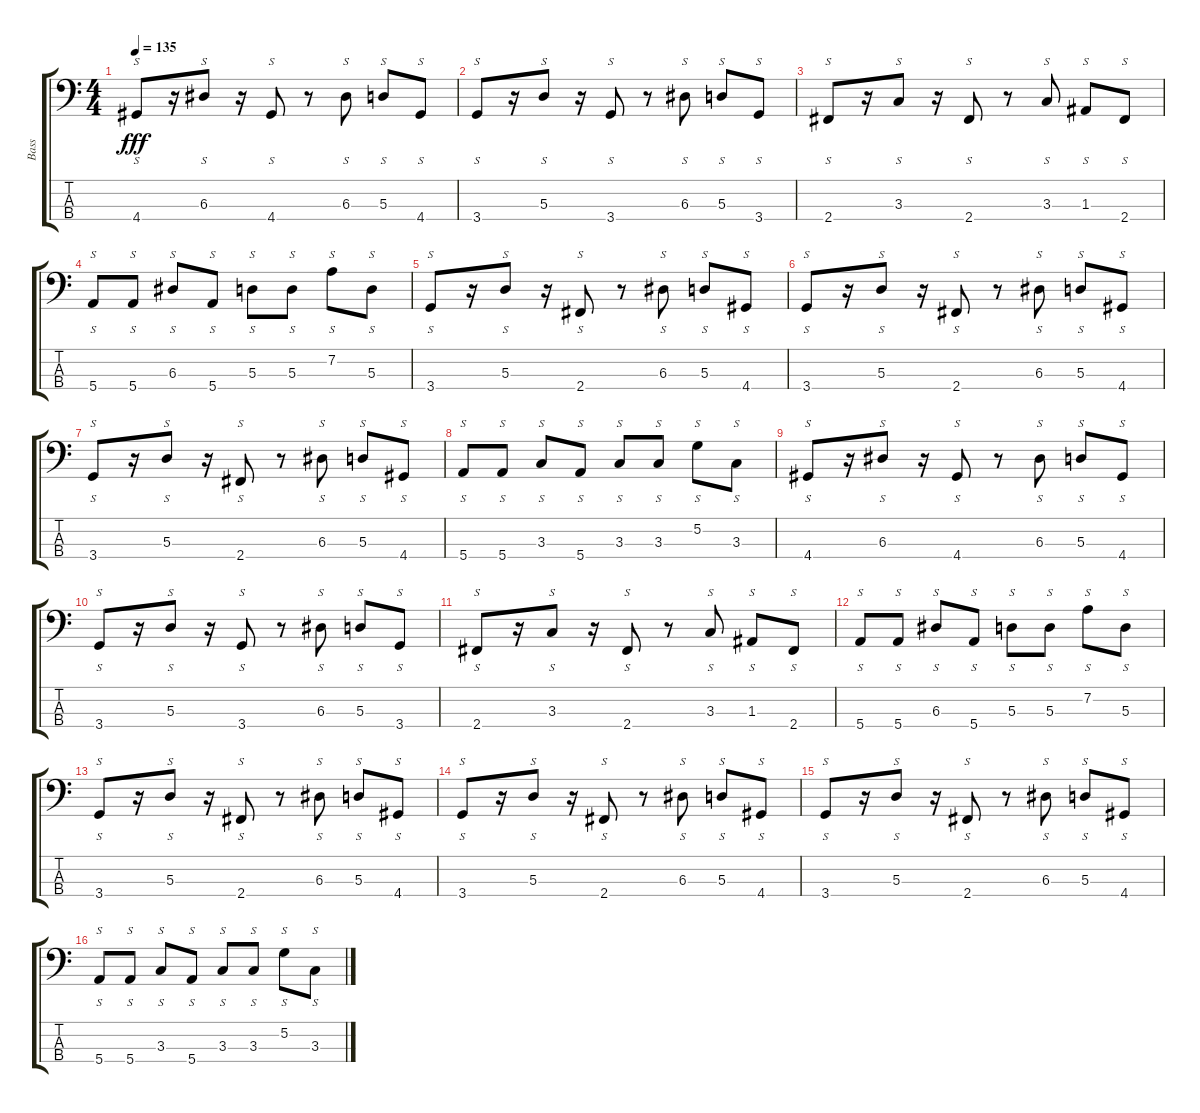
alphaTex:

\track ("Bass" "Bass") {instrument acousticbass}
\staff {score tabs}
\tuning (G2 D2 A1 E1) {hide}
\ts (4 4)
\tempo 135
\clef f4
\ks c
4.4.8{s dy fff} r.16 6.3.8{s} r.16 4.4.8{s} r.8 6.3.8{s} 5.3.8{s} 4.4.8{s} |
3.4.8{s} r.16 5.3.8{s} r.16 3.4.8{s} r.8 6.3.8{s} 5.3.8{s} 3.4.8{s} |
2.4.8{s} r.16 3.3.8{s} r.16 2.4.8{s} r.8 3.3.8{s} 1.3.8{s} 2.4.8{s} |
5.4.8{s} 5.4.8{s} 6.3.8{s} 5.4.8{s} 5.3.8{s} 5.3.8{s} 7.2.8{s} 5.3.8{s} |
3.4.8{s} r.16 5.3.8{s} r.16 2.4.8{s} r.8 6.3.8{s} 5.3.8{s} 4.4.8{s} |
3.4.8{s} r.16 5.3.8{s} r.16 2.4.8{s} r.8 6.3.8{s} 5.3.8{s} 4.4.8{s} |
3.4.8{s} r.16 5.3.8{s} r.16 2.4.8{s} r.8 6.3.8{s} 5.3.8{s} 4.4.8{s} |
5.4.8{s} 5.4.8{s} 3.3.8{s} 5.4.8{s} 3.3.8{s} 3.3.8{s} 5.2.8{s} 3.3.8{s} |
4.4.8{s} r.16 6.3.8{s} r.16 4.4.8{s} r.8 6.3.8{s} 5.3.8{s} 4.4.8{s} |
3.4.8{s} r.16 5.3.8{s} r.16 3.4.8{s} r.8 6.3.8{s} 5.3.8{s} 3.4.8{s} |
2.4.8{s} r.16 3.3.8{s} r.16 2.4.8{s} r.8 3.3.8{s} 1.3.8{s} 2.4.8{s} |
5.4.8{s} 5.4.8{s} 6.3.8{s} 5.4.8{s} 5.3.8{s} 5.3.8{s} 7.2.8{s} 5.3.8{s} |
3.4.8{s} r.16 5.3.8{s} r.16 2.4.8{s} r.8 6.3.8{s} 5.3.8{s} 4.4.8{s} |
3.4.8{s} r.16 5.3.8{s} r.16 2.4.8{s} r.8 6.3.8{s} 5.3.8{s} 4.4.8{s} |
3.4.8{s} r.16 5.3.8{s} r.16 2.4.8{s} r.8 6.3.8{s} 5.3.8{s} 4.4.8{s} |
5.4.8{s} 5.4.8{s} 3.3.8{s} 5.4.8{s} 3.3.8{s} 3.3.8{s} 5.2.8{s} 3.3.8{s}
